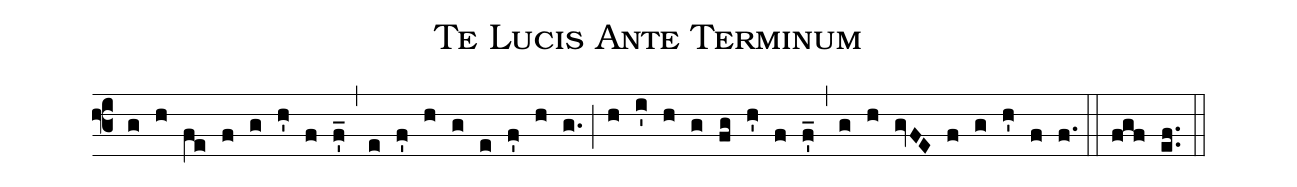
name: Te Lucis Ante Terminum;
annotation: II;
%%
(f3)
(g)(h)(fe)(f)(g)(h')(f)(f_1') (,)
(e)(f')(h)(g)(e)(f')(h)(g.) (;)
(h)(i')(h)(g)(fg)(h')(f)(f_1') (,)
(g)(h)(gvFE)(f)(g)(h')(f)(f.) (::)
(fgf)(ef..) (::)
